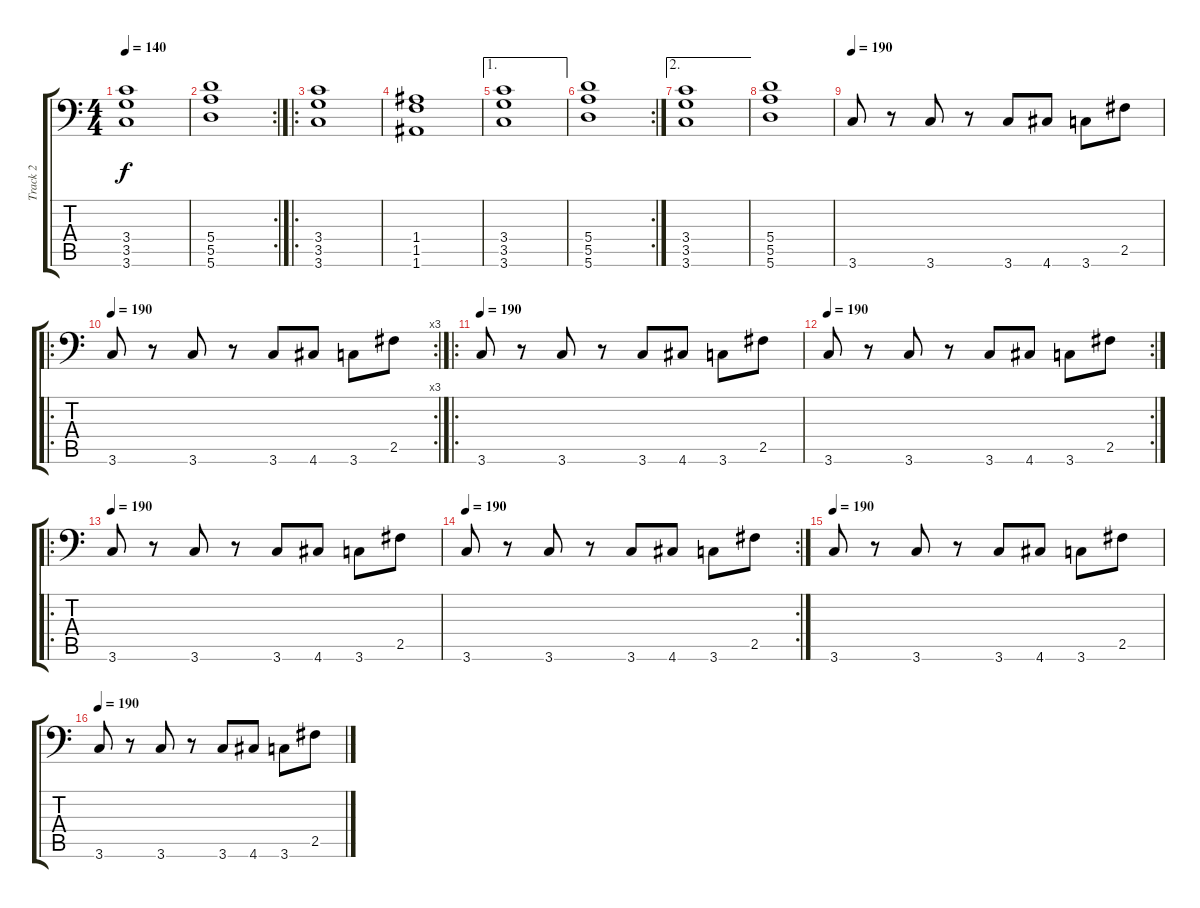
\track ("Track 2" "Track 2") {instrument distortionguitar}
\staff {score tabs}
\tuning (B3 Gb3 D3 A2 E2 A1) {hide}
\ts (4 4)
\tempo 140
\clef f4
\ks c
(3.4 3.5 3.6).1{dy f} |
\rc 2
(5.4 5.5 5.6).1 |
\ro
(3.4 3.5 3.6).1 |
(1.4 1.5 1.6).1 |
\ae 1
(3.4 3.5 3.6).1 |
\rc 2
(5.4 5.5 5.6).1 |
\ae 2
(3.4 3.5 3.6).1 |
(5.4 5.5 5.6).1 |
\tempo 190
3.6.8 r.8 3.6.8 r.8 3.6.8 4.6.8 3.6.8 2.5.8 |
\ro
\rc 3
\tempo 190
3.6.8 r.8 3.6.8 r.8 3.6.8 4.6.8 3.6.8 2.5.8 |
\ro
\tempo 190
3.6.8 r.8 3.6.8 r.8 3.6.8 4.6.8 3.6.8 2.5.8 |
\rc 2
\tempo 190
3.6.8 r.8 3.6.8 r.8 3.6.8 4.6.8 3.6.8 2.5.8 |
\ro
\tempo 190
3.6.8 r.8 3.6.8 r.8 3.6.8 4.6.8 3.6.8 2.5.8 |
\rc 2
\tempo 190
3.6.8 r.8 3.6.8 r.8 3.6.8 4.6.8 3.6.8 2.5.8 |
\tempo 190
3.6.8 r.8 3.6.8 r.8 3.6.8 4.6.8 3.6.8 2.5.8 |
\tempo 190
3.6.8 r.8 3.6.8 r.8 3.6.8 4.6.8 3.6.8 2.5.8
